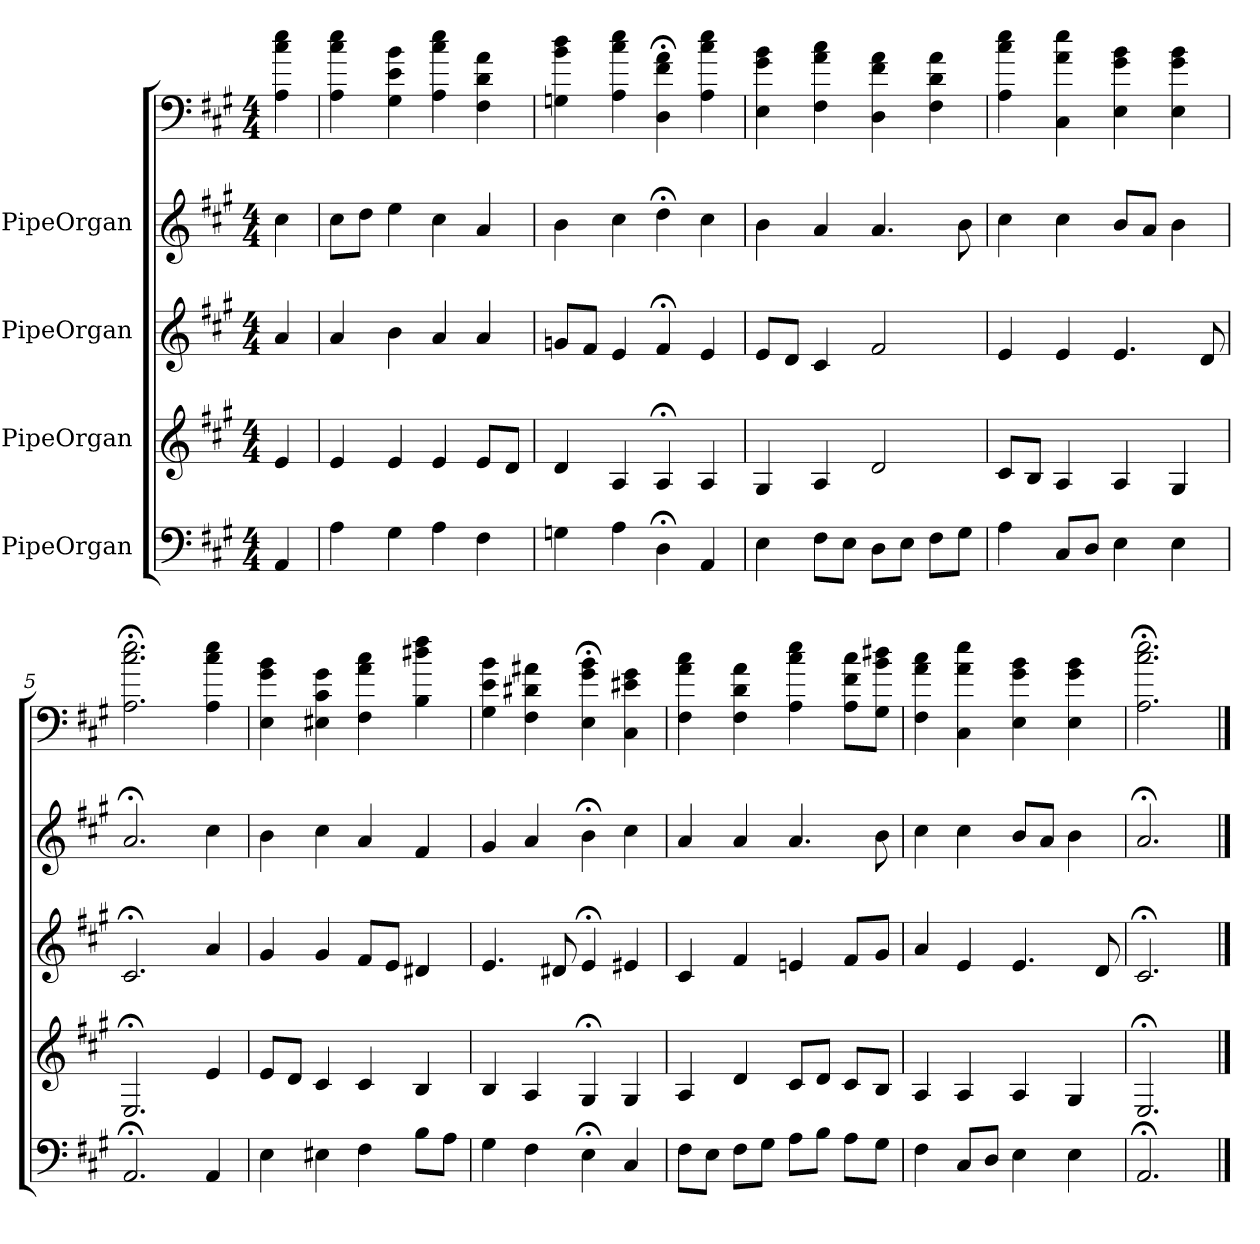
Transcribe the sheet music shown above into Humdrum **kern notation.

**kern	**kern	**kern	**kern	**kern
*part5	*part4	*part3	*part2	*part1
*staff5	*staff4	*staff3	*staff2	*staff1
*I"PipeOrgan	*I"PipeOrgan	*I"PipeOrgan	*I"PipeOrgan	*
*k[f#c#g#]	*k[f#c#g#]	*k[f#c#g#]	*k[f#c#g#]	*k[f#c#g#]
*A:	*A:	*A:	*A:	*A:
*M4/4	*M4/4	*M4/4	*M4/4	*M4/4
*MM60	*MM60	*MM60	*MM60	*MM60
=	=	=	=	=
4AA	4e	4a	4cc#	4A 4cc# 4ee
=1	=1	=1	=1	=1
4A	4e	4a	8cc#L	4A 4cc# 4ee
.	.	.	8ddJ	.
4G#	4e	4b	4ee	4G# 4e 4b
4A	4e	4a	4cc#	4A 4cc# 4ee
4F#	8eL	4a	4a	4F# 4d 4a
.	8dJ	.	.	.
=2	=2	=2	=2	=2
4Gn	4d	8gnL	4b	4Gn 4b 4dd
.	.	8f#J	.	.
4A	4A	4e	4cc#	4A 4cc# 4ee
4D;<	4A;<	4f#;<	4dd;<	4D;< 4f#;< 4a;<
4AA	4A	4e	4cc#	4A 4cc# 4ee
=3	=3	=3	=3	=3
4E	4G#	8eL	4b	4E 4g# 4b
.	.	8dJ	.	.
8F#L	4A	4c#	4a	4F# 4a 4cc#
8EJ	.	.	.	.
8DL	2d	2f#	4.a	4D 4f# 4a
8EJ	.	.	.	.
8F#L	.	.	.	4F# 4d 4a
8G#J	.	.	8b	.
=4	=4	=4	=4	=4
4A	8c#L	4e	4cc#	4A 4cc# 4ee
.	8BJ	.	.	.
8C#L	4A	4e	4cc#	4C# 4a 4ee
8DJ	.	.	.	.
4E	4A	4.e	8bL	4E 4g# 4b
.	.	.	8aJ	.
4E	4G#	.	4b	4E 4g# 4b
.	.	8d	.	.
=5	=5	=5	=5	=5
2.AA;<	2.E;<	2.c#;<	2.a;<	2.A;< 2.cc#;< 2.ee;<
4AA	4e	4a	4cc#	4A 4cc# 4ee
=6	=6	=6	=6	=6
4E	8eL	4g#	4b	4E 4g# 4b
.	8dJ	.	.	.
4E#X	4c#	4g#	4cc#	4E#X 4c# 4g#
4F#	4c#	8f#L	4a	4F# 4a 4cc#
.	.	8eJ	.	.
8BL	4B	4d#X	4f#	4B 4dd#X 4ff#
8AJ	.	.	.	.
=7	=7	=7	=7	=7
4G#	4B	4.e	4g#	4G# 4e 4b
4F#	4A	.	4a	4F# 4d#X 4a#X
.	.	8d#X	.	.
4E;<	4G#;<	4e;<	4b;<	4E;< 4g#;< 4b;<
4C#	4G#	4e#X	4cc#	4C# 4e#X 4g#
=8	=8	=8	=8	=8
8F#L	4A	4c#	4a	4F# 4a 4cc#
8EJ	.	.	.	.
8F#L	4d	4f#	4a	4F# 4d 4a
8G#J	.	.	.	.
8AL	8c#L	4en	4.a	4A 4cc# 4ee
8BJ	8dJ	.	.	.
8AL	8c#L	8f#L	.	8A 8f# 8cc#L
8G#J	8BJ	8g#J	8b	8G# 8b 8dd#XJ
=9	=9	=9	=9	=9
4F#	4A	4a	4cc#	4F# 4a 4cc#
8C#L	4A	4e	4cc#	4C# 4a 4ee
8DJ	.	.	.	.
4E	4A	4.e	8bL	4E 4g# 4b
.	.	.	8aJ	.
4E	4G#	.	4b	4E 4g# 4b
.	.	8d	.	.
=10	=10	=10	=10	=10
2.AA;<	2.E;<	2.c#;<	2.a;<	2.A;< 2.cc#;< 2.ee;<
==	==	==	==	==
*-	*-	*-	*-	*-
